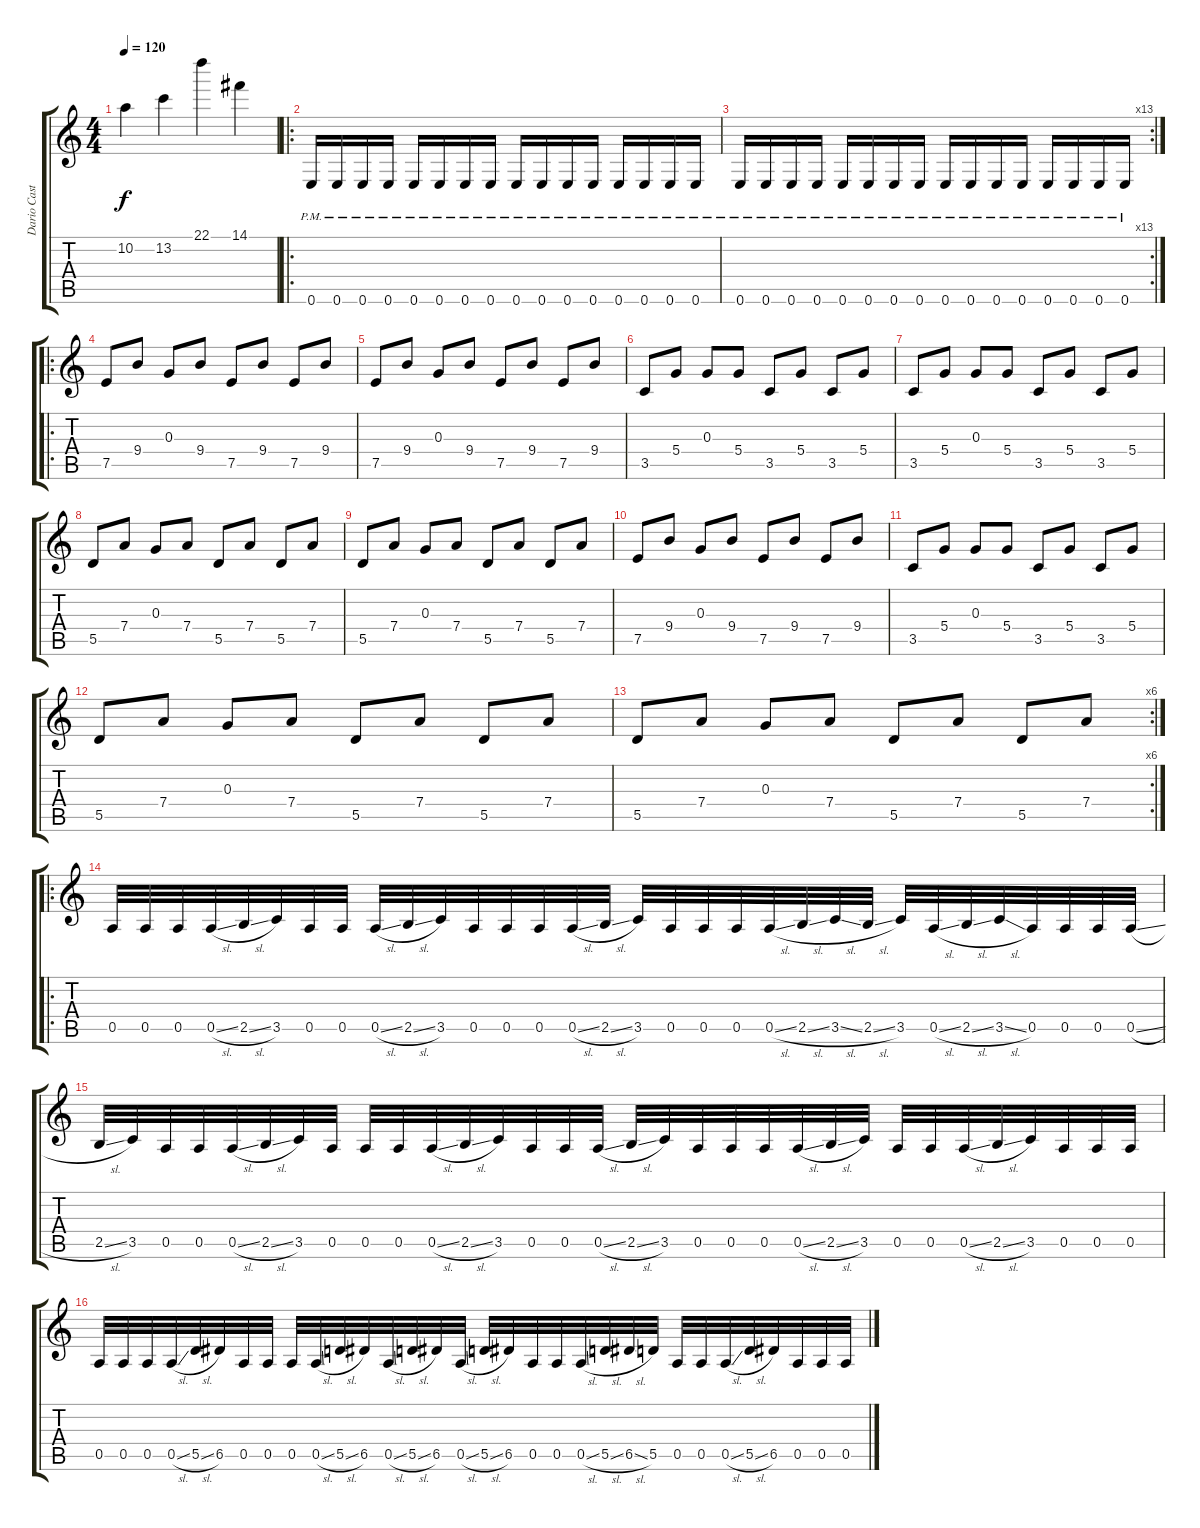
\track ("Dario Castillo" "Dario Cast") {instrument distortionguitar}
\staff {score tabs}
\tuning (E4 B3 G3 D3 A2 E2) {hide}
\ts (4 4)
\tempo 120
\clef g2
\ks c
10.2.4{dy f} 13.2.4 22.1.4 14.1.4 |
\ro
0.6{pm}.16 0.6{pm}.16 0.6{pm}.16 0.6{pm}.16 0.6{pm}.16 0.6{pm}.16 0.6{pm}.16 0.6{pm}.16 0.6{pm}.16 0.6{pm}.16 0.6{pm}.16 0.6{pm}.16 0.6{pm}.16 0.6{pm}.16 0.6{pm}.16 0.6{pm}.16 |
\rc 13
0.6{pm}.16 0.6{pm}.16 0.6{pm}.16 0.6{pm}.16 0.6{pm}.16 0.6{pm}.16 0.6{pm}.16 0.6{pm}.16 0.6{pm}.16 0.6{pm}.16 0.6{pm}.16 0.6{pm}.16 0.6{pm}.16 0.6{pm}.16 0.6{pm}.16 0.6{pm}.16 |
\ro
7.5.8 9.4.8 0.3.8 9.4.8 7.5.8 9.4.8 7.5.8 9.4.8 |
7.5.8 9.4.8 0.3.8 9.4.8 7.5.8 9.4.8 7.5.8 9.4.8 |
3.5.8 5.4.8 0.3.8 5.4.8 3.5.8 5.4.8 3.5.8 5.4.8 |
3.5.8 5.4.8 0.3.8 5.4.8 3.5.8 5.4.8 3.5.8 5.4.8 |
5.5.8 7.4.8 0.3.8 7.4.8 5.5.8 7.4.8 5.5.8 7.4.8 |
5.5.8 7.4.8 0.3.8 7.4.8 5.5.8 7.4.8 5.5.8 7.4.8 |
7.5.8 9.4.8 0.3.8 9.4.8 7.5.8 9.4.8 7.5.8 9.4.8 |
3.5.8 5.4.8 0.3.8 5.4.8 3.5.8 5.4.8 3.5.8 5.4.8 |
5.5.8 7.4.8 0.3.8 7.4.8 5.5.8 7.4.8 5.5.8 7.4.8 |
\rc 6
5.5.8 7.4.8 0.3.8 7.4.8 5.5.8 7.4.8 5.5.8 7.4.8 |
\ro
0.5.32 0.5.32 0.5.32 0.5{sl}.32 2.5{sl}.32 3.5.32 0.5.32 0.5.32 0.5{sl}.32 2.5{sl}.32 3.5.32 0.5.32 0.5.32 0.5.32 0.5{sl}.32 2.5{sl}.32 3.5.32 0.5.32 0.5.32 0.5.32 0.5{sl}.32 2.5{sl}.32 3.5{sl}.32 2.5{sl}.32 3.5.32 0.5{sl}.32 2.5{sl}.32 3.5{sl}.32 0.5.32 0.5.32 0.5.32 0.5{sl}.32 |
2.5{sl}.32 3.5.32 0.5.32 0.5.32 0.5{sl}.32 2.5{sl}.32 3.5.32 0.5.32 0.5.32 0.5.32 0.5{sl}.32 2.5{sl}.32 3.5.32 0.5.32 0.5.32 0.5{sl}.32 2.5{sl}.32 3.5.32 0.5.32 0.5.32 0.5.32 0.5{sl}.32 2.5{sl}.32 3.5.32 0.5.32 0.5.32 0.5{sl}.32 2.5{sl}.32 3.5.32 0.5.32 0.5.32 0.5.32 |
0.5.32 0.5.32 0.5.32 0.5{sl}.32 5.5{sl}.32 6.5.32 0.5.32 0.5.32 0.5.32 0.5{sl}.32 5.5{sl}.32 6.5.32 0.5{sl}.32 5.5{sl}.32 6.5.32 0.5{sl}.32 5.5{sl}.32 6.5.32 0.5.32 0.5.32 0.5{sl}.32 5.5{sl}.32 6.5{sl}.32 5.5.32 0.5.32 0.5.32 0.5{sl}.32 5.5{sl}.32 6.5.32 0.5.32 0.5.32 0.5.32
